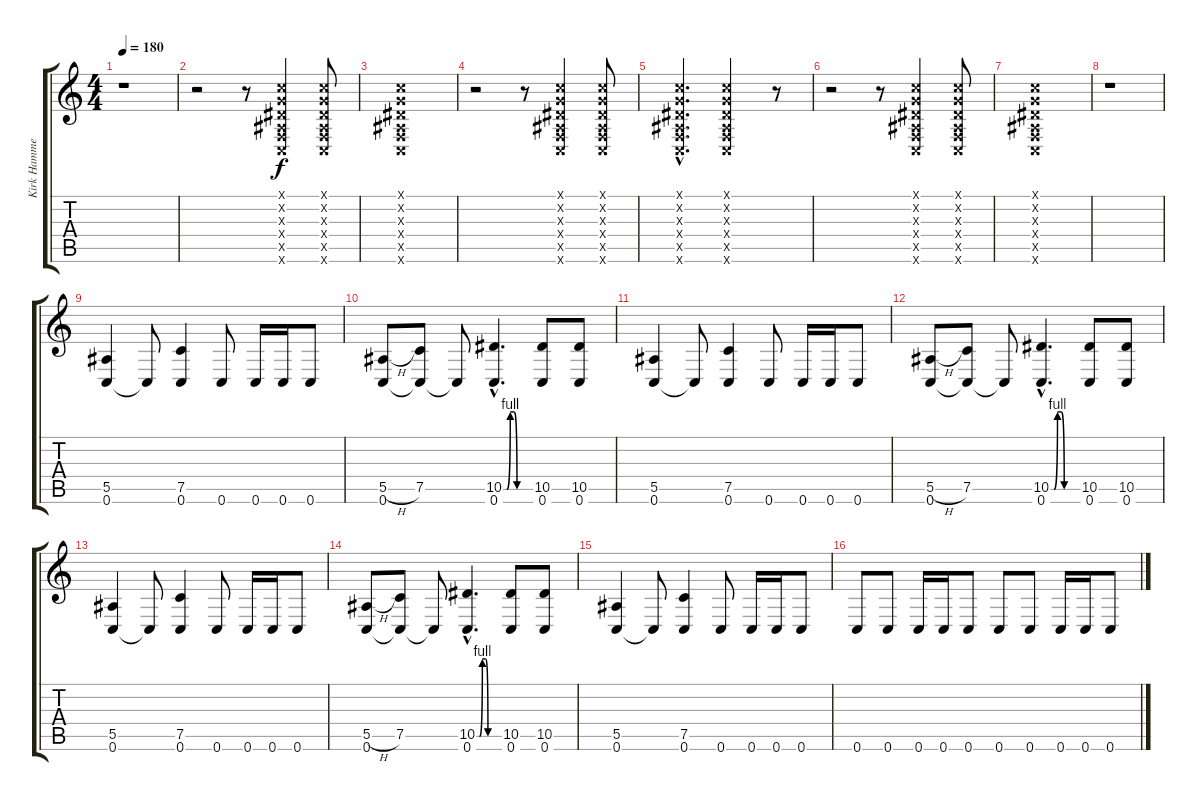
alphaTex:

\track ("Kirk Hammet" "Kirk Hamme") {instrument distortionguitar}
\staff {score tabs}
\tuning (C4 G3 Eb3 Bb2 F2 C2) {hide}
\ts (4 4)
\tempo 180
\clef g2
\ks c
r.1{dy f} |
r.2 r.8 (0.1{x} 0.2{x} 0.3{x} 0.4{x} 0.5{x} 0.6{x}).4 (0.1{x} 0.2{x} 0.3{x} 0.4{x} 0.5{x} 0.6{x}).8 |
(0.1{x} 0.2{x} 0.3{x} 0.4{x} 0.5{x} 0.6{x}).1 |
r.2 r.8 (0.1{x} 0.2{x} 0.3{x} 0.4{x} 0.5{x} 0.6{x}).4 (0.1{x} 0.2{x} 0.3{x} 0.4{x} 0.5{x} 0.6{x}).8 |
(0.1{hac x} 0.2{hac x} 0.3{hac x} 0.4{hac x} 0.5{hac x} 0.6{hac x}).4{d} (0.1{x} 0.2{x} 0.3{x} 0.4{x} 0.5{x} 0.6{x}).2 r.8 |
r.2 r.8 (0.1{x} 0.2{x} 0.3{x} 0.4{x} 0.5{x} 0.6{x}).4 (0.1{x} 0.2{x} 0.3{x} 0.4{x} 0.5{x} 0.6{x}).8 |
(0.1{x} 0.2{x} 0.3{x} 0.4{x} 0.5{x} 0.6{x}).1 |
r.1 |
(5.5 0.6).4 0.6{t}.8 (7.5 0.6).4 0.6.8 0.6.16 0.6.16 0.6.8 |
(5.5{h} 0.6).8 (7.5 0.6{t}).8 0.6{t}.8 (10.5{be (custom 0 0 7 0 15 4 23 4 30 0 45 0 60 0) hac} 0.6{hac}).4{d} (10.5 0.6).8 (10.5 0.6).8 |
(5.5 0.6).4 0.6{t}.8 (7.5 0.6).4 0.6.8 0.6.16 0.6.16 0.6.8 |
(5.5{h} 0.6).8 (7.5 0.6{t}).8 0.6{t}.8 (10.5{be (custom 0 0 7 0 15 4 23 4 30 0 45 0 60 0) hac} 0.6{hac}).4{d} (10.5 0.6).8 (10.5 0.6).8 |
(5.5 0.6).4 0.6{t}.8 (7.5 0.6).4 0.6.8 0.6.16 0.6.16 0.6.8 |
(5.5{h} 0.6).8 (7.5 0.6{t}).8 0.6{t}.8 (10.5{be (custom 0 0 7 0 15 4 23 4 30 0 45 0 60 0) hac} 0.6{hac}).4{d} (10.5 0.6).8 (10.5 0.6).8 |
(5.5 0.6).4 0.6{t}.8 (7.5 0.6).4 0.6.8 0.6.16 0.6.16 0.6.8 |
0.6.8 0.6.8 0.6.16 0.6.16 0.6.8 0.6.8 0.6.8 0.6.16 0.6.16 0.6.8
